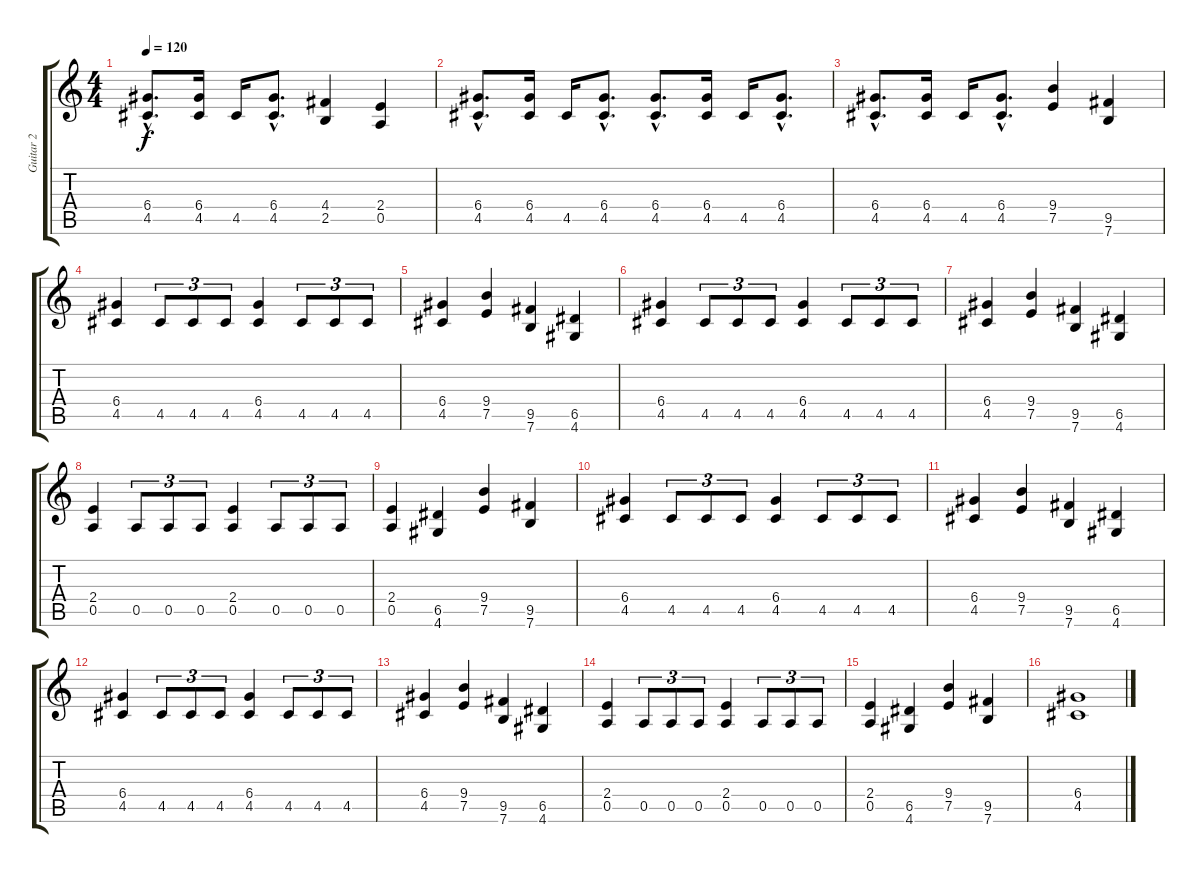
\track ("Guitar 2" "Guitar 2") {instrument distortionguitar}
\staff {score tabs}
\tuning (E4 B3 G3 D3 A2 E2) {hide}
\ts (4 4)
\tempo 120
\clef g2
\ks c
(6.4{hac} 4.5{hac}).8{d dy f} (6.4 4.5).16 4.5.16 (6.4{hac} 4.5{hac}).8{d} (4.4 2.5).4 (2.4 0.5).4 |
(6.4{hac} 4.5{hac}).8{d} (6.4 4.5).16 4.5.16 (6.4{hac} 4.5{hac}).8{d} (6.4{hac} 4.5{hac}).8{d} (6.4 4.5).16 4.5.16 (6.4{hac} 4.5{hac}).8{d} |
(6.4{hac} 4.5{hac}).8{d} (6.4 4.5).16 4.5.16 (6.4{hac} 4.5{hac}).8{d} (9.4 7.5).4 (9.5 7.6).4 |
(6.4 4.5).4 4.5.8{tu (3 2)} 4.5.8{tu (3 2)} 4.5.8{tu (3 2)} (6.4 4.5).4 4.5.8{tu (3 2)} 4.5.8{tu (3 2)} 4.5.8{tu (3 2)} |
(6.4 4.5).4 (9.4 7.5).4 (9.5 7.6).4 (6.5 4.6).4 |
(6.4 4.5).4 4.5.8{tu (3 2)} 4.5.8{tu (3 2)} 4.5.8{tu (3 2)} (6.4 4.5).4 4.5.8{tu (3 2)} 4.5.8{tu (3 2)} 4.5.8{tu (3 2)} |
(6.4 4.5).4 (9.4 7.5).4 (9.5 7.6).4 (6.5 4.6).4 |
(2.4 0.5).4 0.5.8{tu (3 2)} 0.5.8{tu (3 2)} 0.5.8{tu (3 2)} (2.4 0.5).4 0.5.8{tu (3 2)} 0.5.8{tu (3 2)} 0.5.8{tu (3 2)} |
(2.4 0.5).4 (6.5 4.6).4 (9.4 7.5).4 (9.5 7.6).4 |
(6.4 4.5).4 4.5.8{tu (3 2)} 4.5.8{tu (3 2)} 4.5.8{tu (3 2)} (6.4 4.5).4 4.5.8{tu (3 2)} 4.5.8{tu (3 2)} 4.5.8{tu (3 2)} |
(6.4 4.5).4 (9.4 7.5).4 (9.5 7.6).4 (6.5 4.6).4 |
(6.4 4.5).4 4.5.8{tu (3 2)} 4.5.8{tu (3 2)} 4.5.8{tu (3 2)} (6.4 4.5).4 4.5.8{tu (3 2)} 4.5.8{tu (3 2)} 4.5.8{tu (3 2)} |
(6.4 4.5).4 (9.4 7.5).4 (9.5 7.6).4 (6.5 4.6).4 |
(2.4 0.5).4 0.5.8{tu (3 2)} 0.5.8{tu (3 2)} 0.5.8{tu (3 2)} (2.4 0.5).4 0.5.8{tu (3 2)} 0.5.8{tu (3 2)} 0.5.8{tu (3 2)} |
(2.4 0.5).4 (6.5 4.6).4 (9.4 7.5).4 (9.5 7.6).4 |
(6.4 4.5).1
